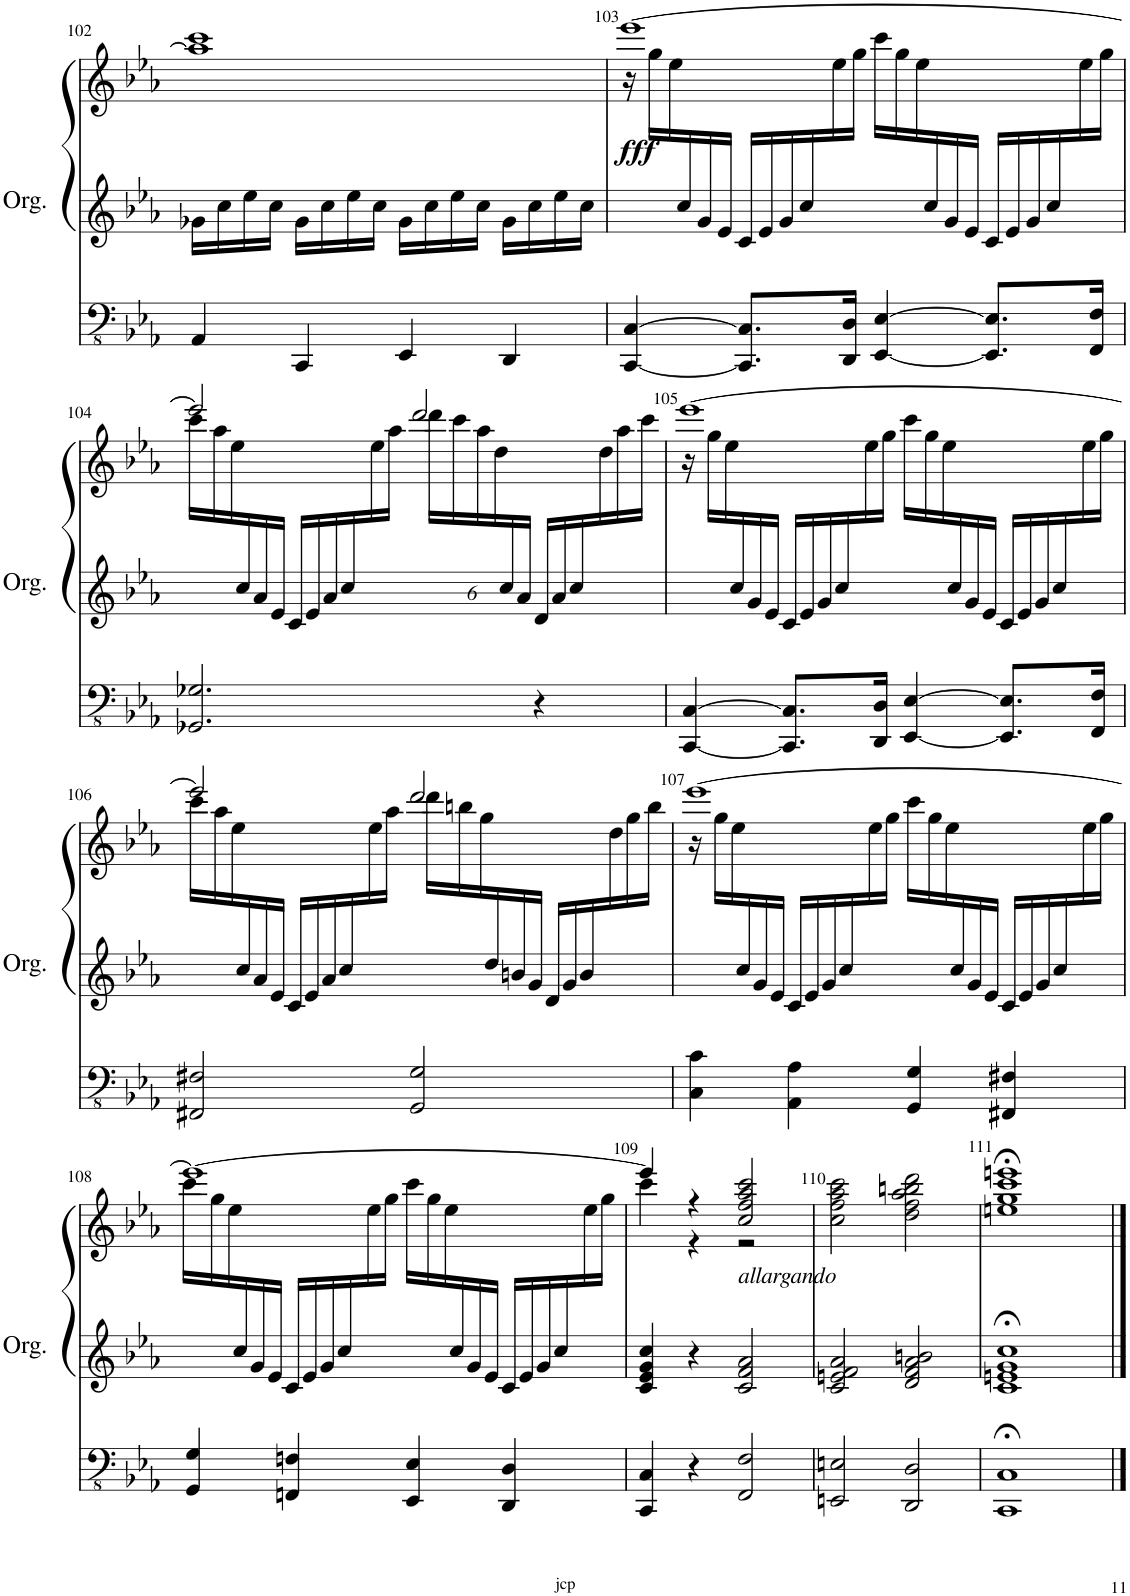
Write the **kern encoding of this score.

**kern	**kern	**kern	**dynam
*part1	*part1	*part1	*part1
*staff3	*staff2	*staff1	*staff1/2/3
*I"Orgue à tuyaux	*	*	*
*I'Org.	*	*	*
!!LO:PB:g=z
*clefFv4	*clefG2	*clefG2	*
*k[b-e-a-]	*k[b-e-a-]	*k[b-e-a-]	*
*M4/4	*M4/4	*M4/4	*
=102	=102	=102	=102
4AAA-/	16g-X\LL	1aa-] 1ccc	.
.	16cc\	.	.
.	16ee-\	.	.
.	16cc\JJ	.	.
4CCC/	16g-\LL	.	.
.	16cc\	.	.
.	16ee-\	.	.
.	16cc\JJ	.	.
4EEE-/	16g-\LL	.	.
.	16cc\	.	.
.	16ee-\	.	.
.	16cc\JJ	.	.
4DDD/	16g-\LL	.	.
.	16cc\	.	.
.	16ee-\	.	.
.	16cc\JJ	.	.
=103	=103	=103	=103
*	*	*^	*
[4CCC/ [4CC/	24r	[1eee-	24ryy	.
!	!	!	!	!LO:DY:a=2
.	12ryy	.	24gg\LL	fff
.	.	.	24ee-\	.
.	24cc/	.	24%7ryy	.
.	24g/	.	.	.
.	24e-/JJ	.	.	.
*	*Xbrackettup	*	*	*
8.CCC/] 8.CC/]L	24c/LL	.	.	.
.	24e-/	.	.	.
.	24g/	.	.	.
.	24cc/	.	.	.
.	24%5ryy	.	24ee-\	.
16DDD/ 16DD/Jk	.	.	.	.
.	.	.	24gg\JJ	.
*	*	*	*Xbrackettup	*
[4EEE-/ [4EE-/	.	.	24ccc\LL	.
.	.	.	24gg\	.
.	.	.	24ee-\	.
.	24cc/	.	24%7ryy	.
.	24g/	.	.	.
.	24e-/JJ	.	.	.
8.EEE-/] 8.EE-/]L	24c/LL	.	.	.
.	24e-/	.	.	.
.	24g/	.	.	.
.	24cc/	.	.	.
.	12ryy	.	24ee-\	.
16FFF/ 16FF/Jk	.	.	.	.
.	.	.	24gg\JJ	.
!!LO:LB:g=z	!!
=104	=104	=104	=104	=104
2.GGG-X/ 2.GG-X/	8ryy	2eee-/]	24ccc\LL	.
.	.	.	24aa-\	.
.	.	.	24ee-\	.
.	24cc/	.	24%7ryy	.
.	24a-/	.	.	.
.	24e-/JJ	.	.	.
.	24c/LL	.	.	.
.	24e-/	.	.	.
.	24a-/	.	.	.
.	24cc/	.	.	.
.	4ryy	.	24ee-\	.
.	.	.	24aa-\JJ	.
.	.	2ddd/	24ddd\LL	.
.	.	.	24ccc\	.
.	.	.	24aa-\	.
.	.	.	24dd\	.
.	24cc/	.	24%5ryy	.
.	24a-/JJ	.	.	.
4r	24d/LL	.	.	.
.	24a-/	.	.	.
.	24cc/	.	.	.
.	8ryy	.	24dd\	.
.	.	.	24aa-\	.
.	.	.	24ccc\JJ	.
=105	=105	=105	=105	=105
*	*brackettup	*	*	*
[4CCC/ [4CC/	24r	[1eee-	24ryy	.
.	12ryy	.	24gg\LL	.
.	.	.	24ee-\	.
.	24cc/	.	24%7ryy	.
.	24g/	.	.	.
.	24e-/JJ	.	.	.
*	*Xbrackettup	*	*	*
8.CCC/] 8.CC/]L	24c/LL	.	.	.
.	24e-/	.	.	.
.	24g/	.	.	.
.	24cc/	.	.	.
.	24%5ryy	.	24ee-\	.
16DDD/ 16DD/Jk	.	.	.	.
.	.	.	24gg\JJ	.
[4EEE-/ [4EE-/	.	.	24ccc\LL	.
.	.	.	24gg\	.
.	.	.	24ee-\	.
.	24cc/	.	24%7ryy	.
.	24g/	.	.	.
.	24e-/JJ	.	.	.
8.EEE-/] 8.EE-/]L	24c/LL	.	.	.
.	24e-/	.	.	.
.	24g/	.	.	.
.	24cc/	.	.	.
.	12ryy	.	24ee-\	.
16FFF/ 16FF/Jk	.	.	.	.
.	.	.	24gg\JJ	.
!!LO:LB:g=z	!!
=106	=106	=106	=106	=106
2FFF#X/ 2FF#X/	8ryy	2eee-/]	24ccc\LL	.
.	.	.	24aa-\	.
.	.	.	24ee-\	.
.	24cc/	.	24%7ryy	.
.	24a-/	.	.	.
.	24e-/JJ	.	.	.
.	24c/LL	.	.	.
.	24e-/	.	.	.
.	24a-/	.	.	.
.	24cc/	.	.	.
.	24%5ryy	.	24ee-\	.
.	.	.	24aa-\JJ	.
2GGG/ 2GG/	.	2ddd/	24ddd\LL	.
.	.	.	24bbn\	.
.	.	.	24gg\	.
.	24dd/	.	4ryy	.
.	24bn/	.	.	.
.	24g/JJ	.	.	.
.	24d/LL	.	.	.
.	24g/	.	.	.
.	24b/	.	.	.
.	8ryy	.	24dd\	.
.	.	.	24gg\	.
.	.	.	24bb\JJ	.
=107	=107	=107	=107	=107
*	*brackettup	*	*	*
4CC\ 4C\	24r	[1eee-	24ryy	.
.	12ryy	.	24gg\LL	.
.	.	.	24ee-\	.
.	24cc/	.	24%7ryy	.
.	24g/	.	.	.
.	24e-/JJ	.	.	.
*	*Xbrackettup	*	*	*
4AAA-\ 4AA-\	24c/LL	.	.	.
.	24e-/	.	.	.
.	24g/	.	.	.
.	24cc/	.	.	.
.	24%5ryy	.	24ee-\	.
.	.	.	24gg\JJ	.
4GGG/ 4GG/	.	.	24ccc\LL	.
.	.	.	24gg\	.
.	.	.	24ee-\	.
.	24cc/	.	24%7ryy	.
.	24g/	.	.	.
.	24e-/JJ	.	.	.
4FFF#X/ 4FF#X/	24c/LL	.	.	.
.	24e-/	.	.	.
.	24g/	.	.	.
.	24cc/	.	.	.
.	12ryy	.	24ee-\	.
.	.	.	24gg\JJ	.
!!LO:LB:g=z	!!
=108	=108	=108	=108	=108
4GGG/ 4GG/	8ryy	1eee-_	24ccc\LL	.
.	.	.	24gg\	.
.	.	.	24ee-\	.
.	24cc/	.	24%7ryy	.
.	24g/	.	.	.
.	24e-/JJ	.	.	.
4FFFn/ 4FFn/	24c/LL	.	.	.
.	24e-/	.	.	.
.	24g/	.	.	.
.	24cc/	.	.	.
.	24%5ryy	.	24ee-\	.
.	.	.	24gg\JJ	.
4EEE-/ 4EE-/	.	.	24ccc\LL	.
.	.	.	24gg\	.
.	.	.	24ee-\	.
.	24cc/	.	24%7ryy	.
.	24g/	.	.	.
.	24e-/JJ	.	.	.
4DDD/ 4DD/	24c/LL	.	.	.
.	24e-/	.	.	.
.	24g/	.	.	.
.	24cc/	.	.	.
.	12ryy	.	24ee-\	.
.	.	.	24gg\JJ	.
=109	=109	=109	=109	=109
4CCC/ 4CC/	4c/ 4e-/ 4g/ 4cc/	4eee-/]	4ccc\	.
4r	4r	4r	4r	.
!	!	!LO:TX:b:i:t=allargando	!	!
2FFF/ 2FF/	2c/ 2f/ 2a-/	2cc/ 2ff/ 2aa-/ 2ccc/	2r	.
*	*	*v	*v	*
=110	=110	=110	=110
2EEEn/ 2EEn/	2c/ 2en/ 2f/ 2a-/	2cc\ 2ff\ 2aa-\ 2ccc\	.
2DDD/ 2DD/	2d/ 2f/ 2a-/ 2bn/	2dd\ 2ff\ 2aa-\ 2bbn\ 2ddd\	.
=111	=111	=111	=111
1CCC;< 1CC;<	1c;< 1en;< 1g;< 1cc;<	1een;< 1gg;< 1ccc;< 1eeen;<	.
==	==	==	==
*-	*-	*-	*-
